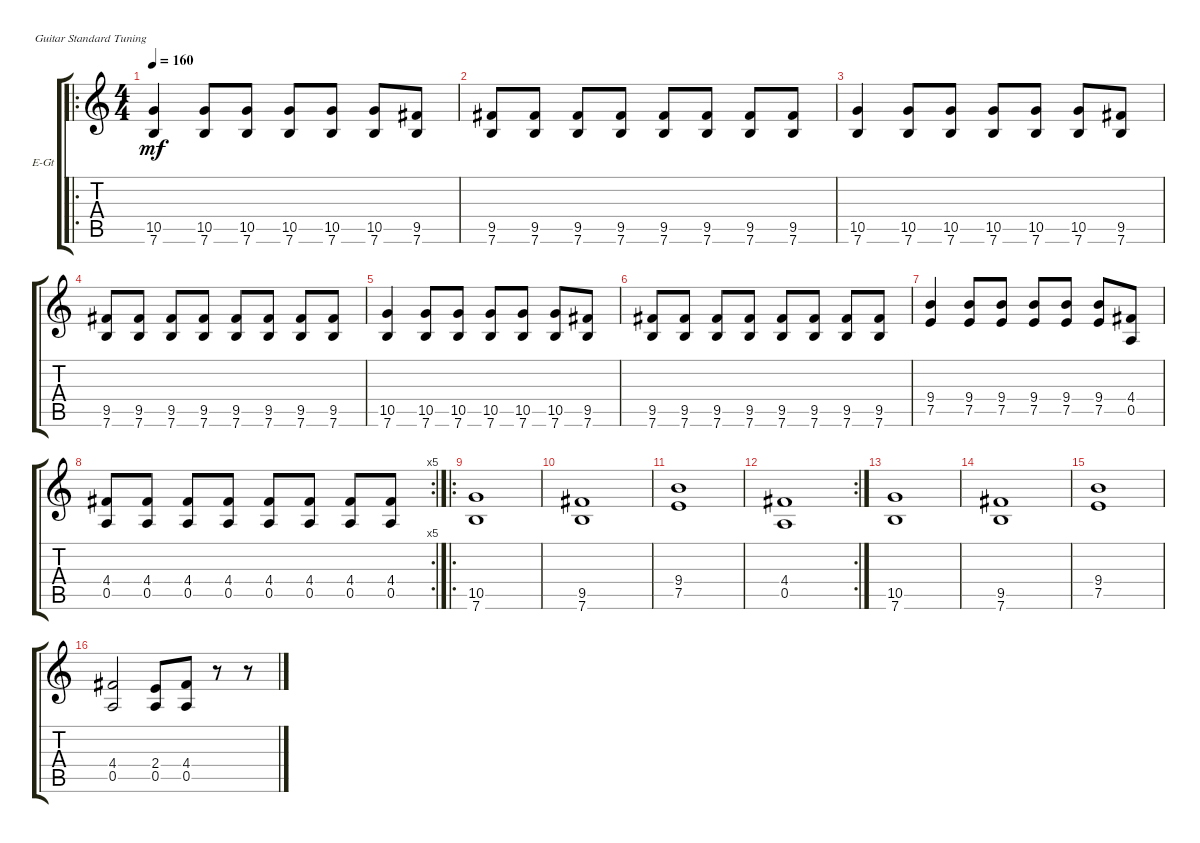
\defaultSystemsLayout 4
\bracketExtendMode groupsimilarinstruments
\firstSystemTrackNameOrientation horizontal
\otherSystemsTrackNameOrientation horizontal
\track ("Electric Guitar" "E-Gt") {instrument overdrivenguitar}
\staff {score tabs}
\tuning (E4 B3 G3 D3 A2 E2)
\ro
\ts (4 4)
\tempo 160
\clef g2
\ks c
(7.6 10.5).4{dy mf instrument overdrivenguitar} (7.6 10.5).8 (7.6 10.5).8 (7.6 10.5).8 (7.6 10.5).8 (7.6 10.5).8 (7.6 9.5).8 |
(7.6 9.5).8 (7.6 9.5).8 (7.6 9.5).8 (7.6 9.5).8 (7.6 9.5).8 (7.6 9.5).8 (7.6 9.5).8 (7.6 9.5).8 |
(7.6 10.5).4 (7.6 10.5).8 (7.6 10.5).8 (7.6 10.5).8 (7.6 10.5).8 (7.6 10.5).8 (7.6 9.5).8 |
(7.6 9.5).8 (7.6 9.5).8 (7.6 9.5).8 (7.6 9.5).8 (7.6 9.5).8 (7.6 9.5).8 (7.6 9.5).8 (7.6 9.5).8 |
(7.6 10.5).4 (7.6 10.5).8 (7.6 10.5).8 (7.6 10.5).8 (7.6 10.5).8 (7.6 10.5).8 (7.6 9.5).8 |
(7.6 9.5).8 (7.6 9.5).8 (7.6 9.5).8 (7.6 9.5).8 (7.6 9.5).8 (7.6 9.5).8 (7.6 9.5).8 (7.6 9.5).8 |
(7.5 9.4).4 (7.5 9.4).8 (7.5 9.4).8 (7.5 9.4).8 (7.5 9.4).8 (7.5 9.4).8 (0.5 4.4).8 |
\rc 5
(0.5 4.4).8 (0.5 4.4).8 (0.5 4.4).8 (0.5 4.4).8 (0.5 4.4).8 (0.5 4.4).8 (0.5 4.4).8 (0.5 4.4).8 |
\ro
(7.6 10.5).1 |
(9.5 7.6).1 |
(7.5 9.4).1 |
\rc 2
(0.5 4.4).1 |
(7.6 10.5).1 |
(9.5 7.6).1 |
(7.5 9.4).1 |
(0.5 4.4).2 (0.5 2.4).8 (0.5 4.4).8 r.8 r.8
